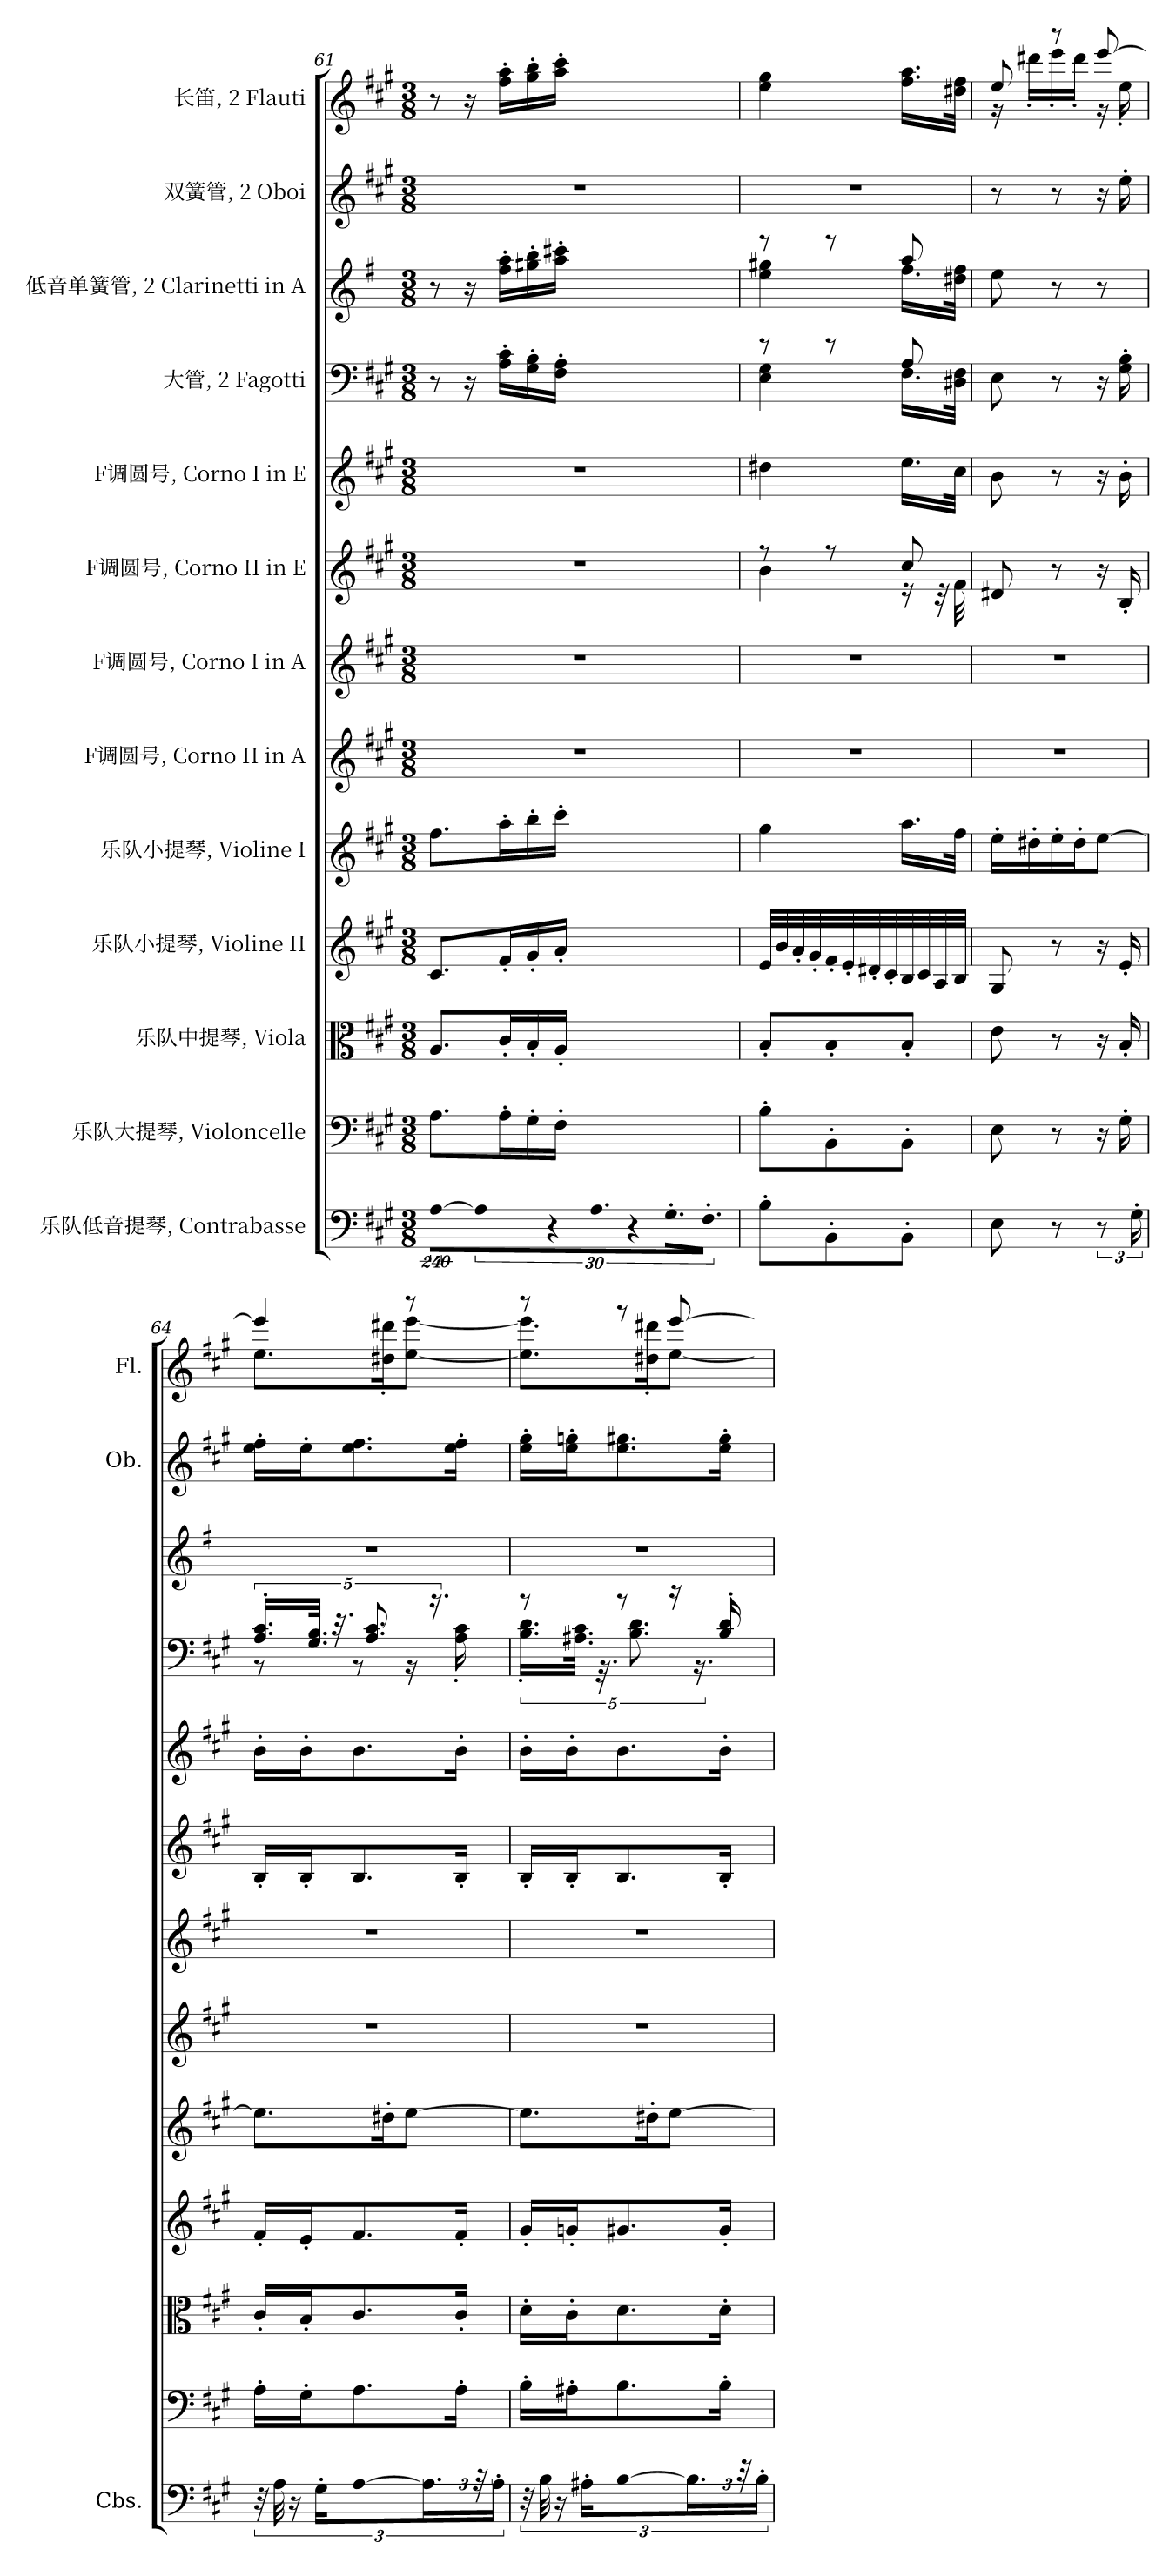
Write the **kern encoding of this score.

**kern	**kern	**kern	**kern	**kern	**kern	**kern	**kern	**kern	**kern	**kern	**kern	**kern
*part13	*part12	*part11	*part10	*part9	*part8	*part7	*part6	*part5	*part4	*part3	*part2	*part1
*staff13	*staff12	*staff11	*staff10	*staff9	*staff8	*staff7	*staff6	*staff5	*staff4	*staff3	*staff2	*staff1
*I"乐队低音提琴, Contrabasse	*I"乐队大提琴, Violoncelle	*I"乐队中提琴, Viola	*I"乐队小提琴, Violine II	*I"乐队小提琴, Violine I	*I"F调圆号, Corno II in A	*I"F调圆号, Corno I in A	*I"F调圆号, Corno II in E	*I"F调圆号, Corno I in E	*I"大管, 2 Fagotti	*I"低音单簧管, 2 Clarinetti in A	*I"双簧管, 2 Oboi	*I"长笛, 2 Flauti
*I'Cbs.	*	*	*	*	*	*	*	*	*	*	*I'Ob.	*I'Fl.
*clefF4	*clefF4	*clefC3	*clefG2	*clefG2	*clefG2	*clefG2	*clefG2	*clefG2	*clefF4	*clefG2	*clefG2	*clefG2
*ITrd7c12	*	*	*	*	*ITrd4c7	*ITrd4c7	*ITrd4c7	*ITrd4c7	*	*ITrd8c14	*	*
*k[f#c#g#]	*k[f#c#g#]	*k[f#c#g#]	*k[f#c#g#]	*k[f#c#g#]	*k[f#c#]	*k[f#c#]	*k[f#c#]	*k[f#c#]	*k[f#c#g#]	*k[f#]	*k[f#c#g#]	*k[f#c#g#]
*M3/8	*M3/8	*M3/8	*M3/8	*M3/8	*M3/8	*M3/8	*M3/8	*M3/8	*M3/8	*M3/8	*M3/8	*M3/8
*MM38	*MM38	*MM38	*MM38	*MM38	*MM38	*MM38	*MM38	*MM38	*MM38	*MM38	*MM38	*MM38
=61	=61	=61	=61	=61	=61	=61	=61	=61	=61	=61	=61	=61
!LO:N:vis=8	!	!	!	!	!	!	!	!	!	!	!	!
[960%137AA\L	8.A\L	8.A/L	8.c#/L	8.ff#\L	4.r	4.r	4.r	4.r	8r	8r	4.r	8r
*	*	*	*	*	*	*	*	*	*	*	*	*MM33
.	.	.	.	.	.	.	.	.	16r	16r	.	16r
!LO:N:vis=256%9	!	!	!	!	!	!	!	!	!	!	!	!
960%17AA\Jkkk]	.	.	.	.	.	.	.	.	.	.	.	.
1920ryy	.	.	.	.	.	.	.	.	.	.	.	.
!LO:N:vis=32.	!	!	!	!	!	!	!	!	!	!	!	!
1920%103r	.	.	.	.	.	.	.	.	.	.	.	.
*	*	*	*	*	*	*	*	*	*	*	*	*MM40
.	16A'\L	16c#'/L	16f#'/L	16aa'\L	.	.	.	.	16A\' 16c#\'LL	16f#\' 16a\'LL	.	16ff#\' 16aa\'LL
!LO:N:vis=32.	!	!	!	!	!	!	!	!	!	!	!	!
640%17AA\	.	.	.	.	.	.	.	.	.	.	.	.
!LO:N:vis=64.	!	!	!	!	!	!	!	!	!	!	!	!
640%17r	.	.	.	.	.	.	.	.	.	.	.	.
.	16G#'\	16B'/	16g#'/	16bb'\	.	.	.	.	16G#\' 16B\'	16g#X\' 16b\'	.	16gg#\' 16bb\'
!LO:N:vis=32.	!	!	!	!	!	!	!	!	!	!	!	!
1920%103GG#'\LLL	.	.	.	.	.	.	.	.	.	.	.	.
.	16F#'\JJ	16A'/JJ	16a'/JJ	16ccc#'\JJ	.	.	.	.	16F#\' 16A\'JJ	16a\' 16cc#X\'JJ	.	16aa\' 16ccc#\'JJ
!LO:N:vis=32.	!	!	!	!	!	!	!	!	!	!	!	!
1920%103FF#'\JJJ	.	.	.	.	.	.	.	.	.	.	.	.
!!LO:PB:g=z
=62	=62	=62	=62	=62	=62	=62	=62	=62	=62	=62	=62	=62
*	*	*	*	*	*	*	*	*	*	*	*	*MM38
*	*	*	*	*	*	*	*^	*	*^	*^	*	*
8BB'\L	8B'\L	8B'/L	32e/LLL	4gg#\	4.r	4.r	8r	4e\	4g#X\	8r	4E\ 4G#\	8r	4e\ 4g#X\	4.r	4ee\ 4gg#\
.	.	.	32b/	.	.	.	.	.	.	.	.	.	.	.	.
.	.	.	32a'/	.	.	.	.	.	.	.	.	.	.	.	.
.	.	.	32g#'/	.	.	.	.	.	.	.	.	.	.	.	.
8BBB'\	8BB'\	8B'/	32f#'/	.	.	.	8r	.	.	8r	.	8r	.	.	.
.	.	.	32e'/	.	.	.	.	.	.	.	.	.	.	.	.
.	.	.	32d#X'/	.	.	.	.	.	.	.	.	.	.	.	.
.	.	.	32c#'/	.	.	.	.	.	.	.	.	.	.	.	.
8BBB'\J	8BB'\J	8B'/J	32B/	16.aa\LL	.	.	8f#/	16r	16.a\LL	8A/	16.F#\LL	8a/	16.f#\LL	.	16.ff#\ 16.aa\LL
.	.	.	32c#/	.	.	.	.	.	.	.	.	.	.	.	.
.	.	.	32A/	.	.	.	.	32r	.	.	.	.	.	.	.
.	.	.	32B/JJJ	32ff#\JJk	.	.	.	32B\	32f#\JJk	.	32D#X\ 32F#\JJk	.	32d#X\ 32f#\JJk	.	32dd#X\ 32ff#\JJk
*	*	*	*	*	*	*	*	*	*	*v	*v	*	*	*	*
*	*	*	*	*	*	*	*v	*v	*	*	*v	*v	*	*
=63	=63	=63	=63	=63	=63	=63	=63	=63	=63	=63	=63	=63
*	*	*	*	*	*	*	*	*	*	*	*	*MM38
*	*	*	*	*	*	*	*	*	*	*	*	*^
8EE\	8E\	8e\	8G#/	16ee'\LL	4.r	4.r	8G#X/	8e\	8E\	8e\	8r	8ee/	16r
.	.	.	.	16dd#X'\	.	.	.	.	.	.	.	.	16ddd#X'\LL
*	*	*	*	*	*	*	*	*	*	*	*	*MM40	*
8r	8r	8r	8r	16ee'\	.	.	8r	8r	8r	8r	8r	8r	16eee'\
.	.	.	.	16dd#'\J	.	.	.	.	.	.	.	.	16ddd#'\JJ
12r	16r	16r	16r	[8ee\J	.	.	16r	16r	16r	8r	16r	[8eee/	16r
.	16G#'\	16B'/	16e'/	.	.	.	16E'/	16e'\	16G#\' 16B\'	.	16ee'\	.	16ee'\
24GG#'\	.	.	.	.	.	.	.	.	.	.	.	.	.
=64	=64	=64	=64	=64	=64	=64	=64	=64	=64	=64	=64	=64	=64
*	*	*	*	*	*	*	*	*	*	*	*	*MM38	*
*	*	*	*	*	*	*	*	*	*^	*	*	*	*
48r	16A'\LL	16c#'/LL	16f#'/LL	8.ee\L]	4.r	4.r	16E'/LL	16e'\LL	20.A/' 20.c#/'LL	8r	4.r	16ee\' 16ff#\'LL	4eee/]	8.ee\L
48AA\	.	.	.	.	.	.	.	.	.	.	.	.	.	.
24r	.	.	.	.	.	.	.	.	.	.	.	.	.	.
.	16G#'\J	16B'/J	16e'/J	.	.	.	16E'/J	16e'\J	.	.	.	16ee'\J	.	.
.	.	.	.	.	.	.	.	.	40.G#/ 40.B/JJk	.	.	.	.	.
24GG#'\KL	.	.	.	.	.	.	.	.	.	.	.	.	.	.
.	.	.	.	.	.	.	.	.	40.r	.	.	.	.	.
[8AA\	8.A\	8.c#/	8.f#/	.	.	.	8.E/	8.e\	.	8r	.	8.ee\ 8.ff#\	.	.
.	.	.	.	.	.	.	.	.	10.A/ 10.c#/	.	.	.	.	.
.	.	.	.	16dd#X'\K	.	.	.	.	.	.	.	.	.	16dd#X\' 16ddd#X\'K
24.AA\Jk]	.	.	.	[8ee\J	.	.	.	.	.	16r	.	.	8r	[8ee\ [8eee\J
.	.	.	.	.	.	.	.	.	20.r	.	.	.	.	.
48r	16A'\Jk	16c#'/Jk	16f#'/Jk	.	.	.	16E'/Jk	16e'\Jk	.	16A\' 16c#\'	.	16ee\' 16ff#\'Jk	.	.
24AA'\	.	.	.	.	.	.	.	.	.	.	.	.	.	.
!!LO:PB:g=z	!!
=65	=65	=65	=65	=65	=65	=65	=65	=65	=65	=65	=65	=65	=65	=65
*	*	*	*	*	*	*	*	*	*	*	*	*	*MM38	*
48r	16B'\LL	16d'\LL	16g#'/LL	8.ee\L]	4.r	4.r	16E'/LL	16e'\LL	8r	20.B\' 20.d\'LL	4.r	16ee\' 16gg#\'LL	8r	8.ee\] 8.eee\]L
48BB\	.	.	.	.	.	.	.	.	.	.	.	.	.	.
24r	.	.	.	.	.	.	.	.	.	.	.	.	.	.
.	16A#X'\J	16c#'\J	16gn'/J	.	.	.	16E'/J	16e'\J	.	.	.	16ee\' 16ggn\'J	.	.
.	.	.	.	.	.	.	.	.	.	40.A#X\ 40.c#\JJk	.	.	.	.
24AA#X'\KL	.	.	.	.	.	.	.	.	.	.	.	.	.	.
.	.	.	.	.	.	.	.	.	.	40.r	.	.	.	.
*	*	*	*	*	*	*	*	*	*	*	*	*	*MM42	*
[8BB\	8.B\	8.d\	8.g#X/	.	.	.	8.E/	8.e\	8r	.	.	8.ee\ 8.gg#X\	8r	.
.	.	.	.	.	.	.	.	.	.	10.B\ 10.d\	.	.	.	.
.	.	.	.	16dd#X'\K	.	.	.	.	.	.	.	.	.	16dd#X\' 16ddd#X\'K
24.BB\Jk]	.	.	.	[8ee\J	.	.	.	.	16r	.	.	.	[8eee/	[8ee\J
.	.	.	.	.	.	.	.	.	.	20.r	.	.	.	.
48r	16B'\Jk	16d'\Jk	16g#'/Jk	.	.	.	16E'/Jk	16e'\Jk	16B/' 16d/'	.	.	16ee\' 16gg#\'Jk	.	.
24BB'\	.	.	.	.	.	.	.	.	.	.	.	.	.	.
*	*	*	*	*	*	*	*	*	*v	*v	*	*	*v	*v
=	=	=	=	=	=	=	=	=	=	=	=	=
*-	*-	*-	*-	*-	*-	*-	*-	*-	*-	*-	*-	*-
